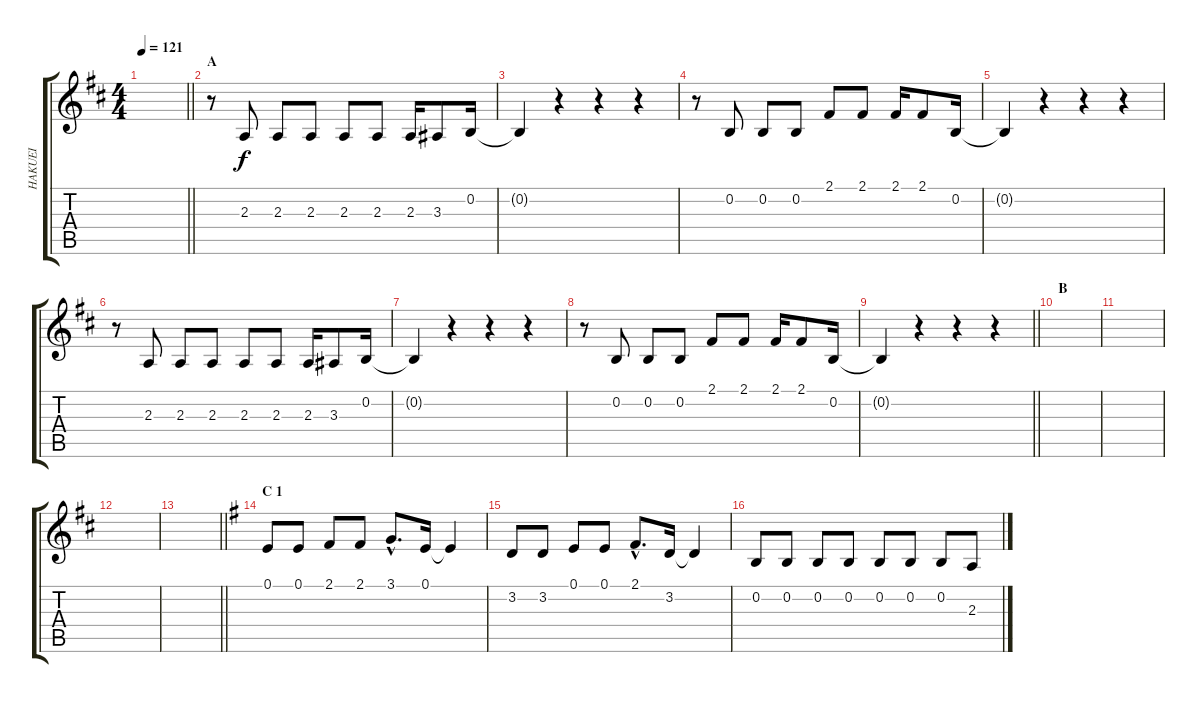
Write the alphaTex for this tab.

\track ("HAKUEI" "HAKUEI") {instrument oboe}
\staff {score tabs}
\tuning (E4 B3 G3 D3 A2 E2) {hide}
\ts (4 4)
\tempo 121
\clef g2
\barLineRight lightlight
\ks d
|
\section ("" "A ")
r.8 2.3.8 2.3.8 2.3.8 2.3.8 2.3.8 2.3.16 3.3.8 0.2.16 |
0.2{t}.4 r.4 r.4 r.4 |
r.8 0.2.8 0.2.8 0.2.8 2.1.8 2.1.8 2.1.16 2.1.8 0.2.16 |
0.2{t}.4 r.4 r.4 r.4 |
r.8 2.3.8 2.3.8 2.3.8 2.3.8 2.3.8 2.3.16 3.3.8 0.2.16 |
0.2{t}.4 r.4 r.4 r.4 |
r.8 0.2.8 0.2.8 0.2.8 2.1.8 2.1.8 2.1.16 2.1.8 0.2.16 |
\barLineRight lightlight
0.2{t}.4 r.4 r.4 r.4 |
\section ("" "B ")
|
|
|
\barLineRight lightlight
|
\section ("" "C 1")
\ks g
0.1.8 0.1.8 2.1.8 2.1.8 3.1{hac}.8{d} 0.1.16 0.1{t}.4 |
3.2.8 3.2.8 0.1.8 0.1.8 2.1{hac}.8{d} 3.2.16 3.2{t}.4 |
0.2.8 0.2.8 0.2.8 0.2.8 0.2.8 0.2.8 0.2.8 2.3.8
